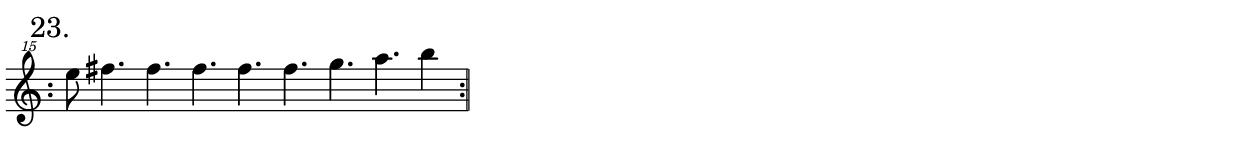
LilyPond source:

\version "2.19.80"


phrase = \relative c'''' {

  \clef "treble^15"
  \mark "23." 
  \cadenzaOn
  e8 fis4. fis fis fis fis g a b4

}

\score {
  \defineBarLine ":" #'("" ":" "")
  \new Staff = "phrase" {
    \bar ":"
    \phrase
    \set Score.repeatCommands = #'(end-repeat)
  }
  \layout {
    \context { \Staff
      \remove Time_signature_engraver
      \override BarLine.hair-thickness = #-1
      \override BarLine.thick-thickness = #-1
    }
  }
}
\header { tagline = "" }
\paper {
  top-margin = 1
  bottom-margin = 1
  left-margin = 1
  right-margin = 1
  indent = 0
}

